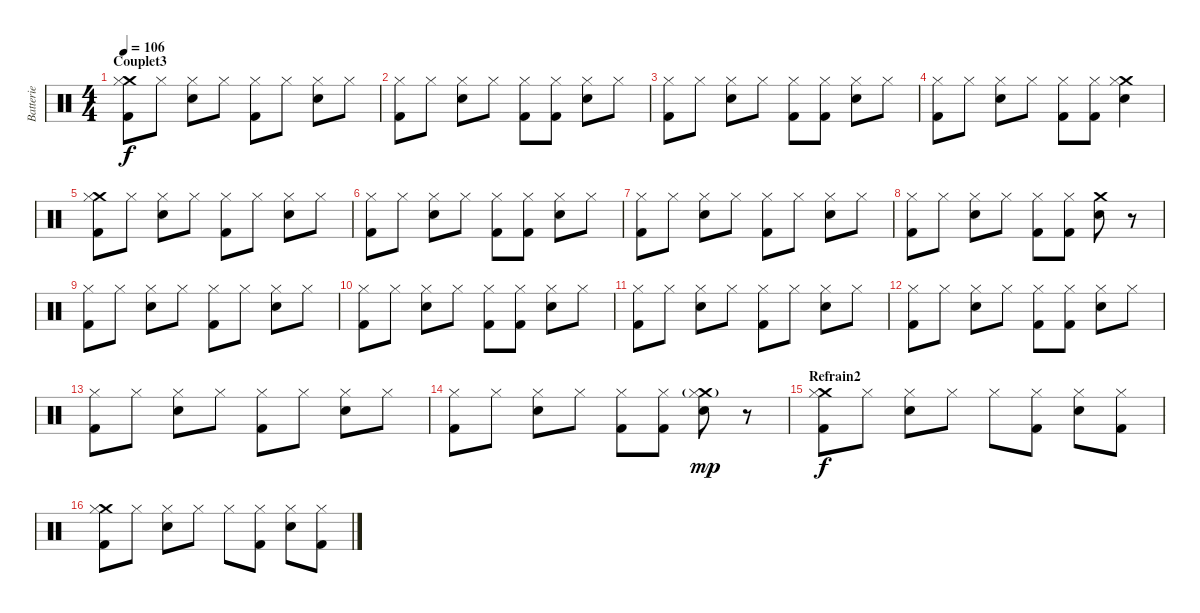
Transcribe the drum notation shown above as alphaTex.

\track ("Batterie" "Batterie") {instrument percussion}
\staff {score}
\articulation defaults
\ts (4 4)
\section ("" "Couplet3")
\tempo 106
\clef neutral
\ks c
("Crash medium (hit)" "Hi-Hat (closed)" "Kick (hit) 2").8{dy f} "Hi-Hat (closed)".8 ("Hi-Hat (closed)" "Electric Snare (hit)").8 "Hi-Hat (closed)".8 ("Hi-Hat (closed)" "Kick (hit) 2").8 "Hi-Hat (closed)".8 ("Hi-Hat (closed)" "Electric Snare (hit)").8 "Hi-Hat (closed)".8 |
("Hi-Hat (closed)" "Kick (hit) 2").8 "Hi-Hat (closed)".8 ("Hi-Hat (closed)" "Electric Snare (hit)").8 "Hi-Hat (closed)".8 ("Hi-Hat (closed)" "Kick (hit) 2").8 ("Hi-Hat (closed)" "Kick (hit) 2").8 ("Hi-Hat (closed)" "Electric Snare (hit)").8 "Hi-Hat (closed)".8 |
("Hi-Hat (closed)" "Kick (hit) 2").8 "Hi-Hat (closed)".8 ("Hi-Hat (closed)" "Electric Snare (hit)").8 "Hi-Hat (closed)".8 ("Hi-Hat (closed)" "Kick (hit) 2").8 ("Hi-Hat (closed)" "Kick (hit) 2").8 ("Hi-Hat (closed)" "Electric Snare (hit)").8 "Hi-Hat (closed)".8 |
("Hi-Hat (closed)" "Kick (hit) 2").8 "Hi-Hat (closed)".8 ("Hi-Hat (closed)" "Electric Snare (hit)").8 "Hi-Hat (closed)".8 ("Hi-Hat (closed)" "Kick (hit) 2").8 ("Hi-Hat (closed)" "Kick (hit) 2").8 ("Crash medium (hit)" "Hi-Hat (closed)" "Electric Snare (hit)").4 |
("Crash medium (hit)" "Hi-Hat (closed)" "Kick (hit) 2").8 "Hi-Hat (closed)".8 ("Hi-Hat (closed)" "Electric Snare (hit)").8 "Hi-Hat (closed)".8 ("Hi-Hat (closed)" "Kick (hit) 2").8 "Hi-Hat (closed)".8 ("Hi-Hat (closed)" "Electric Snare (hit)").8 "Hi-Hat (closed)".8 |
("Hi-Hat (closed)" "Kick (hit) 2").8 "Hi-Hat (closed)".8 ("Hi-Hat (closed)" "Electric Snare (hit)").8 "Hi-Hat (closed)".8 ("Hi-Hat (closed)" "Kick (hit) 2").8 ("Hi-Hat (closed)" "Kick (hit) 2").8 ("Hi-Hat (closed)" "Electric Snare (hit)").8 "Hi-Hat (closed)".8 |
("Hi-Hat (closed)" "Kick (hit) 2").8 "Hi-Hat (closed)".8 ("Hi-Hat (closed)" "Electric Snare (hit)").8 "Hi-Hat (closed)".8 ("Hi-Hat (closed)" "Kick (hit) 2").8 "Hi-Hat (closed)".8 ("Hi-Hat (closed)" "Electric Snare (hit)").8 "Hi-Hat (closed)".8 |
("Hi-Hat (closed)" "Kick (hit) 2").8 "Hi-Hat (closed)".8 ("Hi-Hat (closed)" "Electric Snare (hit)").8 "Hi-Hat (closed)".8 ("Hi-Hat (closed)" "Kick (hit) 2").8 ("Hi-Hat (closed)" "Kick (hit) 2").8 ("Crash medium (hit)" "Electric Snare (hit)").8 r.8 |
("Hi-Hat (closed)" "Kick (hit) 2").8 "Hi-Hat (closed)".8 ("Hi-Hat (closed)" "Electric Snare (hit)").8 "Hi-Hat (closed)".8 ("Hi-Hat (closed)" "Kick (hit) 2").8 "Hi-Hat (closed)".8 ("Hi-Hat (closed)" "Electric Snare (hit)").8 "Hi-Hat (closed)".8 |
("Hi-Hat (closed)" "Kick (hit) 2").8 "Hi-Hat (closed)".8 ("Hi-Hat (closed)" "Electric Snare (hit)").8 "Hi-Hat (closed)".8 ("Hi-Hat (closed)" "Kick (hit) 2").8 ("Hi-Hat (closed)" "Kick (hit) 2").8 ("Hi-Hat (closed)" "Electric Snare (hit)").8 "Hi-Hat (closed)".8 |
("Hi-Hat (closed)" "Kick (hit) 2").8 "Hi-Hat (closed)".8 ("Hi-Hat (closed)" "Electric Snare (hit)").8 "Hi-Hat (closed)".8 ("Hi-Hat (closed)" "Kick (hit) 2").8 "Hi-Hat (closed)".8 ("Hi-Hat (closed)" "Electric Snare (hit)").8 "Hi-Hat (closed)".8 |
("Hi-Hat (closed)" "Kick (hit) 2").8 "Hi-Hat (closed)".8 ("Hi-Hat (closed)" "Electric Snare (hit)").8 "Hi-Hat (closed)".8 ("Hi-Hat (closed)" "Kick (hit) 2").8 ("Hi-Hat (closed)" "Kick (hit) 2").8 ("Hi-Hat (closed)" "Electric Snare (hit)").8 "Hi-Hat (closed)".8 |
("Hi-Hat (closed)" "Kick (hit) 2").8 "Hi-Hat (closed)".8 ("Hi-Hat (closed)" "Electric Snare (hit)").8 "Hi-Hat (closed)".8 ("Hi-Hat (closed)" "Kick (hit) 2").8 "Hi-Hat (closed)".8 ("Hi-Hat (closed)" "Electric Snare (hit)").8 "Hi-Hat (closed)".8 |
("Hi-Hat (closed)" "Kick (hit) 2").8 "Hi-Hat (closed)".8 ("Hi-Hat (closed)" "Electric Snare (hit)").8 "Hi-Hat (closed)".8 ("Hi-Hat (closed)" "Kick (hit) 2").8 ("Hi-Hat (closed)" "Kick (hit) 2").8 ("Crash medium (hit)"{g} "Hi-Hat (closed)" "Electric Snare (hit)").8{dy mp} r.8 |
\section ("" "Refrain2")
("Crash medium (hit)" "Hi-Hat (closed)" "Kick (hit) 2").8{dy f} "Hi-Hat (closed)".8 ("Hi-Hat (closed)" "Electric Snare (hit)").8 "Hi-Hat (closed)".8 "Hi-Hat (closed)".8 ("Hi-Hat (closed)" "Kick (hit) 2").8 ("Hi-Hat (closed)" "Electric Snare (hit)").8 ("Hi-Hat (closed)" "Kick (hit) 2").8 |
("Crash medium (hit)" "Hi-Hat (closed)" "Kick (hit) 2").8 "Hi-Hat (closed)".8 ("Hi-Hat (closed)" "Electric Snare (hit)").8 "Hi-Hat (closed)".8 "Hi-Hat (closed)".8 ("Hi-Hat (closed)" "Kick (hit) 2").8 ("Hi-Hat (closed)" "Electric Snare (hit)").8 ("Hi-Hat (closed)" "Kick (hit) 2").8
